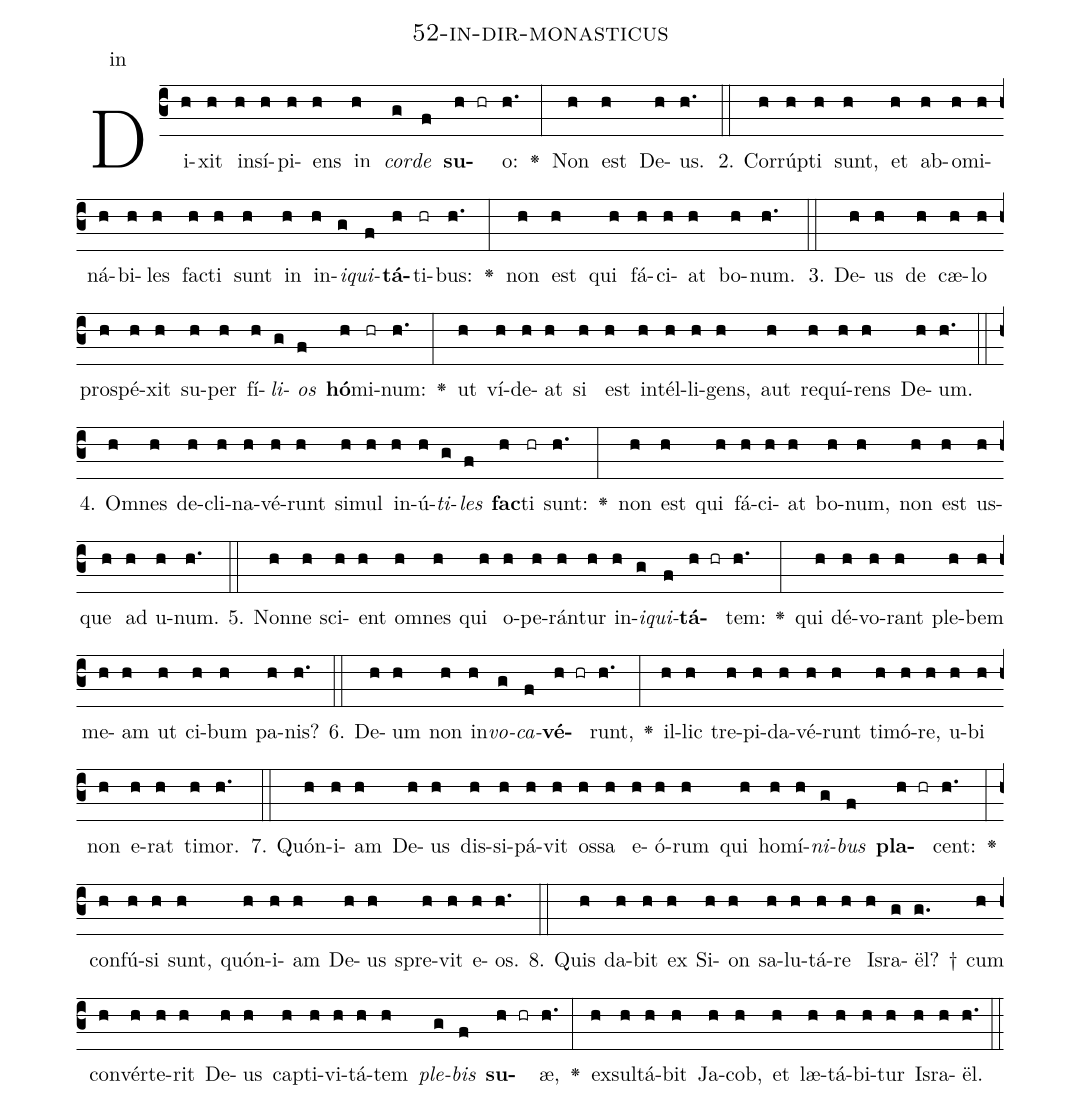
name: 52-in-dir-monasticus;
annotation: in;
%%
(c3)Di(h)xit(h) in(h)sí(h)pi(h)ens(h) in(h) <i>cor</i>(g)<i>de</i>(f) <b>su</b>(h hr)o:(h.) <v>\greheightstar</v>(:) Non(h) est(h) De(h)us.(h.) (::)
2. Cor(h)rúp(h)ti(h) sunt,(h) et(h) ab(h)o(h)mi(h)ná(h)bi(h)les(h) fac(h)ti(h) sunt(h) in(h) in(h)<i>i</i>(g)<i>qui</i>(f)<b>tá</b>(h)ti(hr)bus:(h.) <v>\greheightstar</v>(:) non(h) est(h) qui(h) fá(h)ci(h)at(h) bo(h)num.(h.) (::)
3. De(h)us(h) de(h) cæ(h)lo(h) pro(h)spé(h)xit(h) su(h)per(h) fí(h)<i>li</i>(g)<i>os</i>(f) <b>hó</b>(h)mi(hr)num:(h.) <v>\greheightstar</v>(:) ut(h) ví(h)de(h)at(h) si(h) est(h) in(h)tél(h)li(h)gens,(h) aut(h) re(h)quí(h)rens(h) De(h)um.(h.) (::)
4. Om(h)nes(h) de(h)cli(h)na(h)vé(h)runt(h) si(h)mul(h) in(h)ú(h)<i>ti</i>(g)<i>les</i>(f) <b>fac</b>(h)ti(hr) sunt:(h.) <v>\greheightstar</v>(:) non(h) est(h) qui(h) fá(h)ci(h)at(h) bo(h)num,(h) non(h) est(h) us(h)que(h) ad(h) u(h)num.(h.) (::)
5. Non(h)ne(h) sci(h)ent(h) om(h)nes(h) qui(h) o(h)pe(h)rán(h)tur(h) in(h)<i>i</i>(g)<i>qui</i>(f)<b>tá</b>(h hr)tem:(h.) <v>\greheightstar</v>(:) qui(h) dé(h)vo(h)rant(h) ple(h)bem(h) me(h)am(h) ut(h) ci(h)bum(h) pa(h)nis?(h.) (::)
6. De(h)um(h) non(h) in(h)<i>vo</i>(g)<i>ca</i>(f)<b>vé</b>(h hr)runt,(h.) <v>\greheightstar</v>(:) il(h)lic(h) tre(h)pi(h)da(h)vé(h)runt(h) ti(h)mó(h)re,(h) u(h)bi(h) non(h) e(h)rat(h) ti(h)mor.(h.) (::)
7. Quón(h)i(h)am(h) De(h)us(h) dis(h)si(h)pá(h)vit(h) os(h)sa(h) e(h)ó(h)rum(h) qui(h) ho(h)mí(h)<i>ni</i>(g)<i>bus</i>(f) <b>pla</b>(h hr)cent:(h.) <v>\greheightstar</v>(:) con(h)fú(h)si(h) sunt,(h) quón(h)i(h)am(h) De(h)us(h) spre(h)vit(h) e(h)os.(h.) (::)
8. Quis(h) da(h)bit(h) ex(h) Si(h)on(h) sa(h)lu(h)tá(h)re(h) Is(h)ra(g)ël? †(g.) cum(h) con(h)vér(h)te(h)rit(h) De(h)us(h) cap(h)ti(h)vi(h)tá(h)tem(h) <i>ple</i>(g)<i>bis</i>(f) <b>su</b>(h hr)æ,(h.) <v>\greheightstar</v>(:) ex(h)sul(h)tá(h)bit(h) Ja(h)cob,(h) et(h) læ(h)tá(h)bi(h)tur(h) Is(h)ra(h)ël.(h.) (::)
